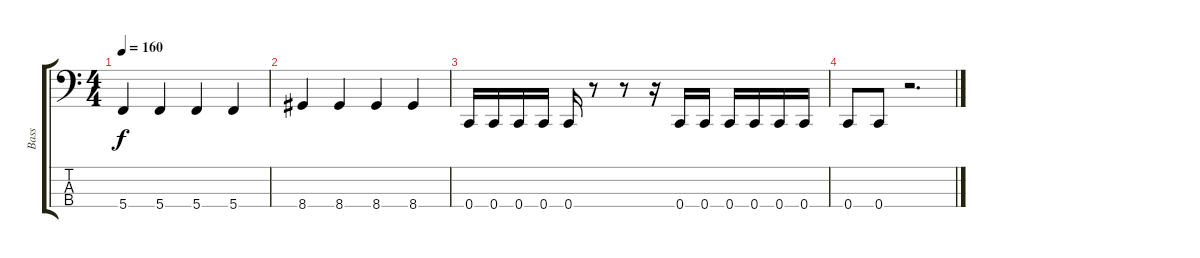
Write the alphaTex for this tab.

\track ("Bass" "Bass") {instrument electricbasspick}
\staff {score tabs}
\tuning (F2 C2 G1 C1) {hide}
\ts (4 4)
\tempo 160
\clef f4
\ks c
5.4.4{dy f} 5.4.4 5.4.4 5.4.4 |
8.4.4 8.4.4 8.4.4 8.4.4 |
0.4.16 0.4.16 0.4.16 0.4.16 0.4.16 r.8 r.8 r.16 0.4.16 0.4.16 0.4.16 0.4.16 0.4.16 0.4.16 |
0.4.8 0.4.8 r.2{d}
